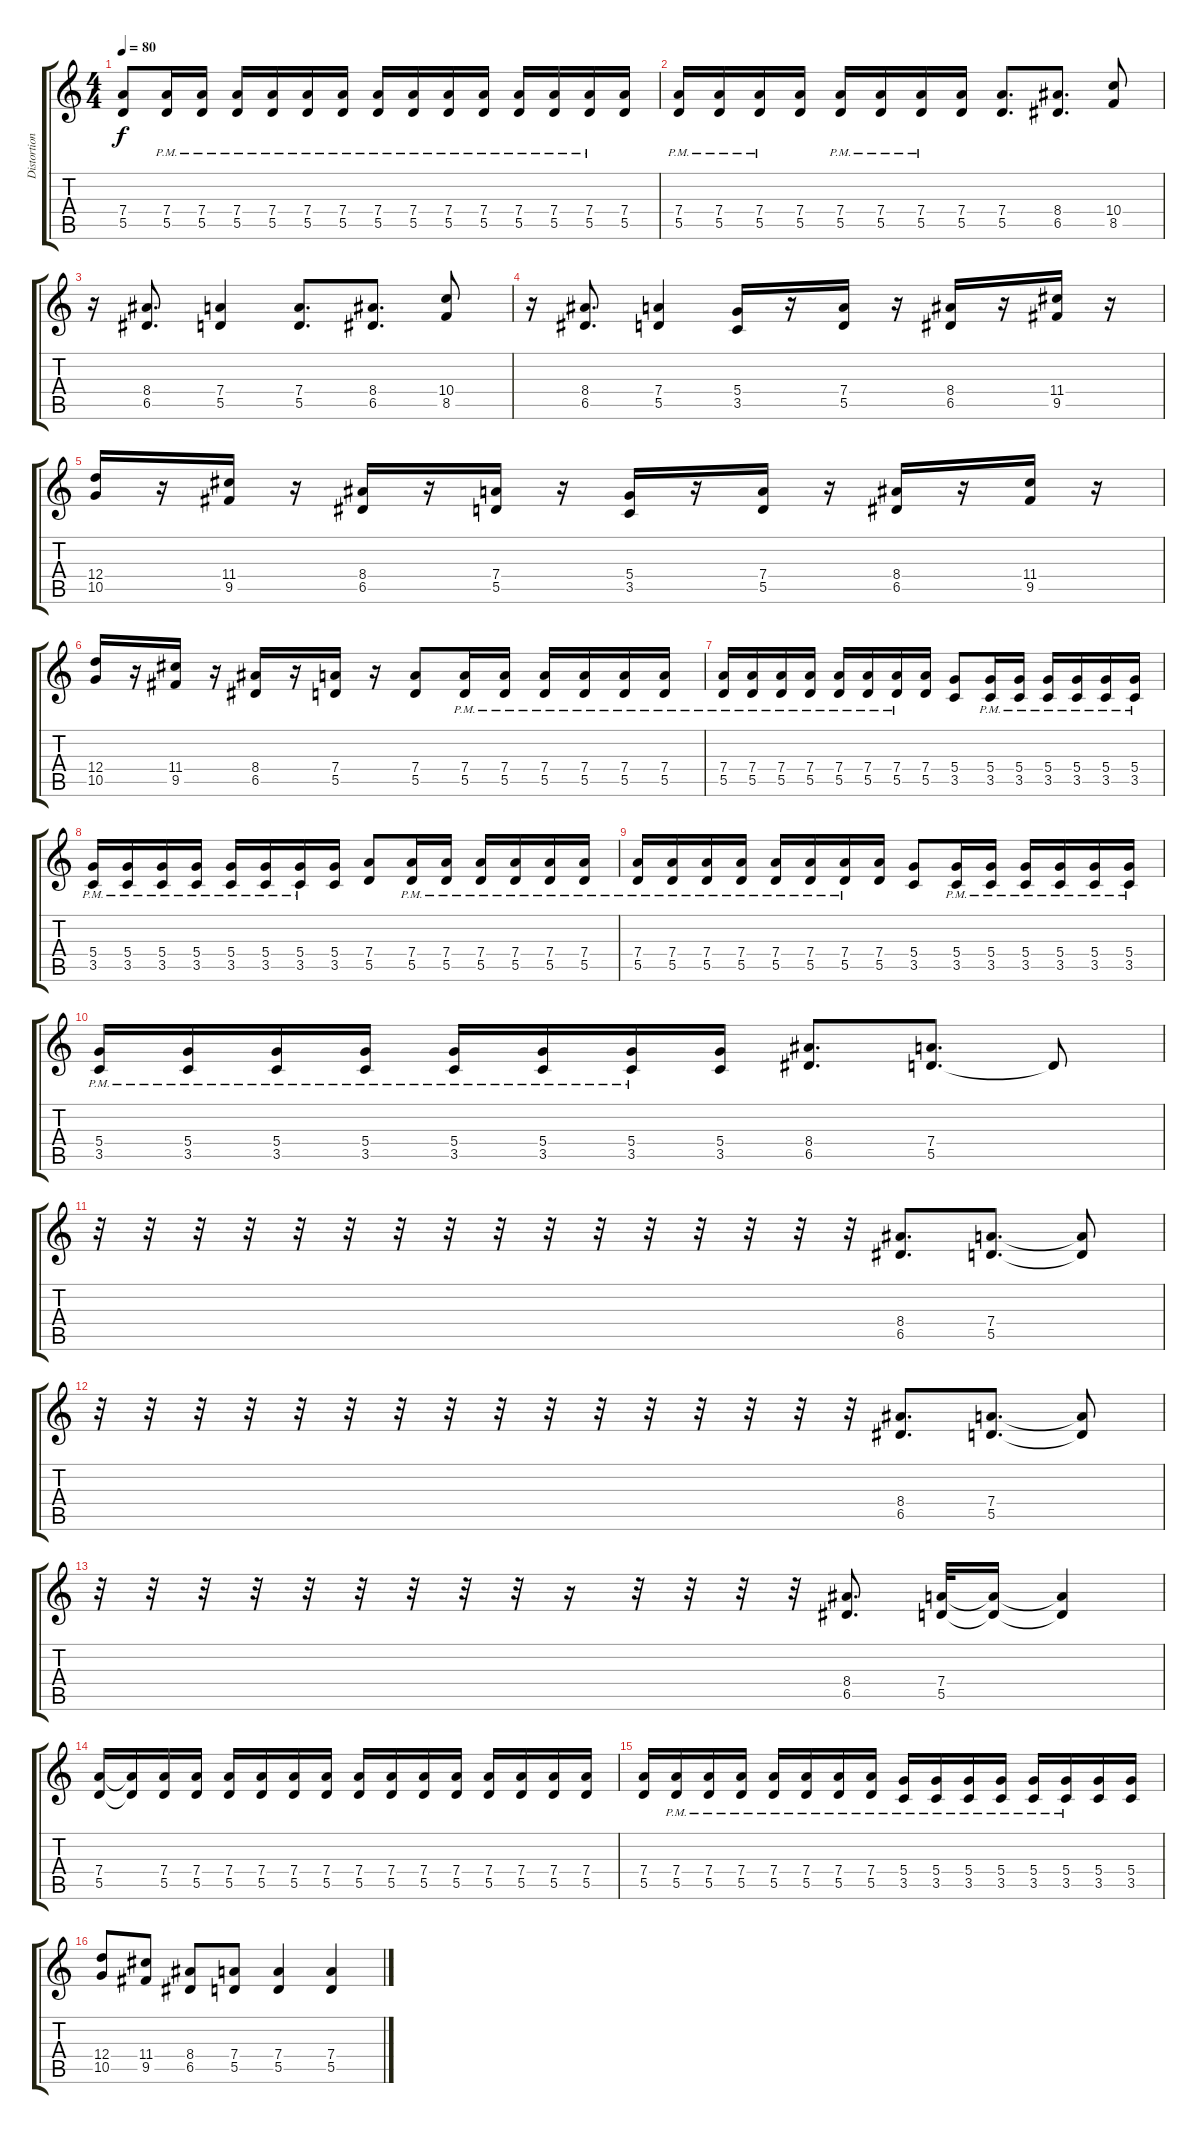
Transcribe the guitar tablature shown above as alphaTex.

\track ("Distortion-intro lead" "Distortion") {instrument overdrivenguitar}
\staff {score tabs}
\tuning (E4 B3 G3 D3 A2 E2) {hide}
\ts (4 4)
\tempo 80
\clef g2
\ks c
(7.4 5.5).8{dy f} (7.4{pm} 5.5{pm}).16 (7.4{pm} 5.5{pm}).16 (7.4{pm} 5.5{pm}).16 (7.4{pm} 5.5{pm}).16 (7.4{pm} 5.5{pm}).16 (7.4{pm} 5.5{pm}).16 (7.4{pm} 5.5{pm}).16 (7.4{pm} 5.5{pm}).16 (7.4{pm} 5.5{pm}).16 (7.4{pm} 5.5{pm}).16 (7.4{pm} 5.5{pm}).16 (7.4{pm} 5.5{pm}).16 (7.4{pm} 5.5{pm}).16 (7.4 5.5).16 |
(7.4{pm} 5.5{pm}).16 (7.4{pm} 5.5{pm}).16 (7.4{pm} 5.5{pm}).16 (7.4 5.5).16 (7.4{pm} 5.5{pm}).16 (7.4{pm} 5.5{pm}).16 (7.4{pm} 5.5{pm}).16 (7.4 5.5).16 (7.4 5.5).8{d} (8.4 6.5).8{d} (10.4 8.5).8 |
r.16 (8.4 6.5).8{d} (7.4 5.5).4 (7.4 5.5).8{d} (8.4 6.5).8{d} (10.4 8.5).8 |
r.16 (8.4 6.5).8{d} (7.4 5.5).4 (5.4 3.5).16 r.16 (7.4 5.5).16 r.16 (8.4 6.5).16 r.16 (11.4 9.5).16 r.16 |
(12.4 10.5).16 r.16 (11.4 9.5).16 r.16 (8.4 6.5).16 r.16 (7.4 5.5).16 r.16 (5.4 3.5).16 r.16 (7.4 5.5).16 r.16 (8.4 6.5).16 r.16 (11.4 9.5).16 r.16 |
(12.4 10.5).16 r.16 (11.4 9.5).16 r.16 (8.4 6.5).16 r.16 (7.4 5.5).16 r.16 (7.4 5.5).8 (7.4{pm} 5.5{pm}).16 (7.4{pm} 5.5{pm}).16 (7.4{pm} 5.5{pm}).16 (7.4{pm} 5.5{pm}).16 (7.4{pm} 5.5{pm}).16 (7.4{pm} 5.5{pm}).16 |
(7.4{pm} 5.5{pm}).16 (7.4{pm} 5.5{pm}).16 (7.4{pm} 5.5{pm}).16 (7.4{pm} 5.5{pm}).16 (7.4{pm} 5.5{pm}).16 (7.4{pm} 5.5{pm}).16 (7.4{pm} 5.5{pm}).16 (7.4 5.5).16 (5.4 3.5).8 (5.4{pm} 3.5{pm}).16 (5.4{pm} 3.5{pm}).16 (5.4{pm} 3.5{pm}).16 (5.4{pm} 3.5{pm}).16 (5.4{pm} 3.5{pm}).16 (5.4{pm} 3.5{pm}).16 |
(5.4{pm} 3.5{pm}).16 (5.4{pm} 3.5{pm}).16 (5.4{pm} 3.5{pm}).16 (5.4{pm} 3.5{pm}).16 (5.4{pm} 3.5{pm}).16 (5.4{pm} 3.5{pm}).16 (5.4{pm} 3.5{pm}).16 (5.4 3.5).16 (7.4 5.5).8 (7.4{pm} 5.5{pm}).16 (7.4{pm} 5.5{pm}).16 (7.4{pm} 5.5{pm}).16 (7.4{pm} 5.5{pm}).16 (7.4{pm} 5.5{pm}).16 (7.4{pm} 5.5{pm}).16 |
(7.4{pm} 5.5{pm}).16 (7.4{pm} 5.5{pm}).16 (7.4{pm} 5.5{pm}).16 (7.4{pm} 5.5{pm}).16 (7.4{pm} 5.5{pm}).16 (7.4{pm} 5.5{pm}).16 (7.4{pm} 5.5{pm}).16 (7.4 5.5).16 (5.4 3.5).8 (5.4{pm} 3.5{pm}).16 (5.4{pm} 3.5{pm}).16 (5.4{pm} 3.5{pm}).16 (5.4{pm} 3.5{pm}).16 (5.4{pm} 3.5{pm}).16 (5.4{pm} 3.5{pm}).16 |
(5.4{pm} 3.5{pm}).16 (5.4{pm} 3.5{pm}).16 (5.4{pm} 3.5{pm}).16 (5.4{pm} 3.5{pm}).16 (5.4{pm} 3.5{pm}).16 (5.4{pm} 3.5{pm}).16 (5.4{pm} 3.5{pm}).16 (5.4 3.5).16 (8.4 6.5).8{d} (7.4 5.5).8{d} 5.5{t}.8 |
r.32 r.32 r.32 r.32 r.32 r.32 r.32 r.32 r.32 r.32 r.32 r.32 r.32 r.32 r.32 r.32 (8.4 6.5).8{d} (7.4 5.5).8{d} (7.4{t} 5.5{t}).8 |
r.32 r.32 r.32 r.32 r.32 r.32 r.32 r.32 r.32 r.32 r.32 r.32 r.32 r.32 r.32 r.32 (8.4 6.5).8{d} (7.4 5.5).8{d} (7.4{t} 5.5{t}).8 |
r.32 r.32 r.32 r.32 r.32 r.32 r.32 r.32 r.32 r.16 r.32 r.32 r.32 r.32 (8.4 6.5).8{d} (7.4 5.5).32 (7.4{t} 5.5{t}).16 (7.4{t} 5.5{t}).4 |
(7.4 5.5).16 (7.4{t} 5.5{t}).16 (7.4 5.5).16 (7.4 5.5).16 (7.4 5.5).16 (7.4 5.5).16 (7.4 5.5).16 (7.4 5.5).16 (7.4 5.5).16 (7.4 5.5).16 (7.4 5.5).16 (7.4 5.5).16 (7.4 5.5).16 (7.4 5.5).16 (7.4 5.5).16 (7.4 5.5).16 |
(7.4 5.5).16 (7.4{pm} 5.5{pm}).16 (7.4{pm} 5.5{pm}).16 (7.4{pm} 5.5{pm}).16 (7.4{pm} 5.5{pm}).16 (7.4{pm} 5.5{pm}).16 (7.4{pm} 5.5{pm}).16 (7.4{pm} 5.5{pm}).16 (5.4{pm} 3.5{pm}).16 (5.4{pm} 3.5{pm}).16 (5.4{pm} 3.5{pm}).16 (5.4{pm} 3.5{pm}).16 (5.4{pm} 3.5{pm}).16 (5.4{pm} 3.5{pm}).16 (5.4 3.5).16 (5.4 3.5).16 |
(12.4 10.5).8 (11.4 9.5).8 (8.4 6.5).8 (7.4 5.5).8 (7.4 5.5).4 (7.4 5.5).4
